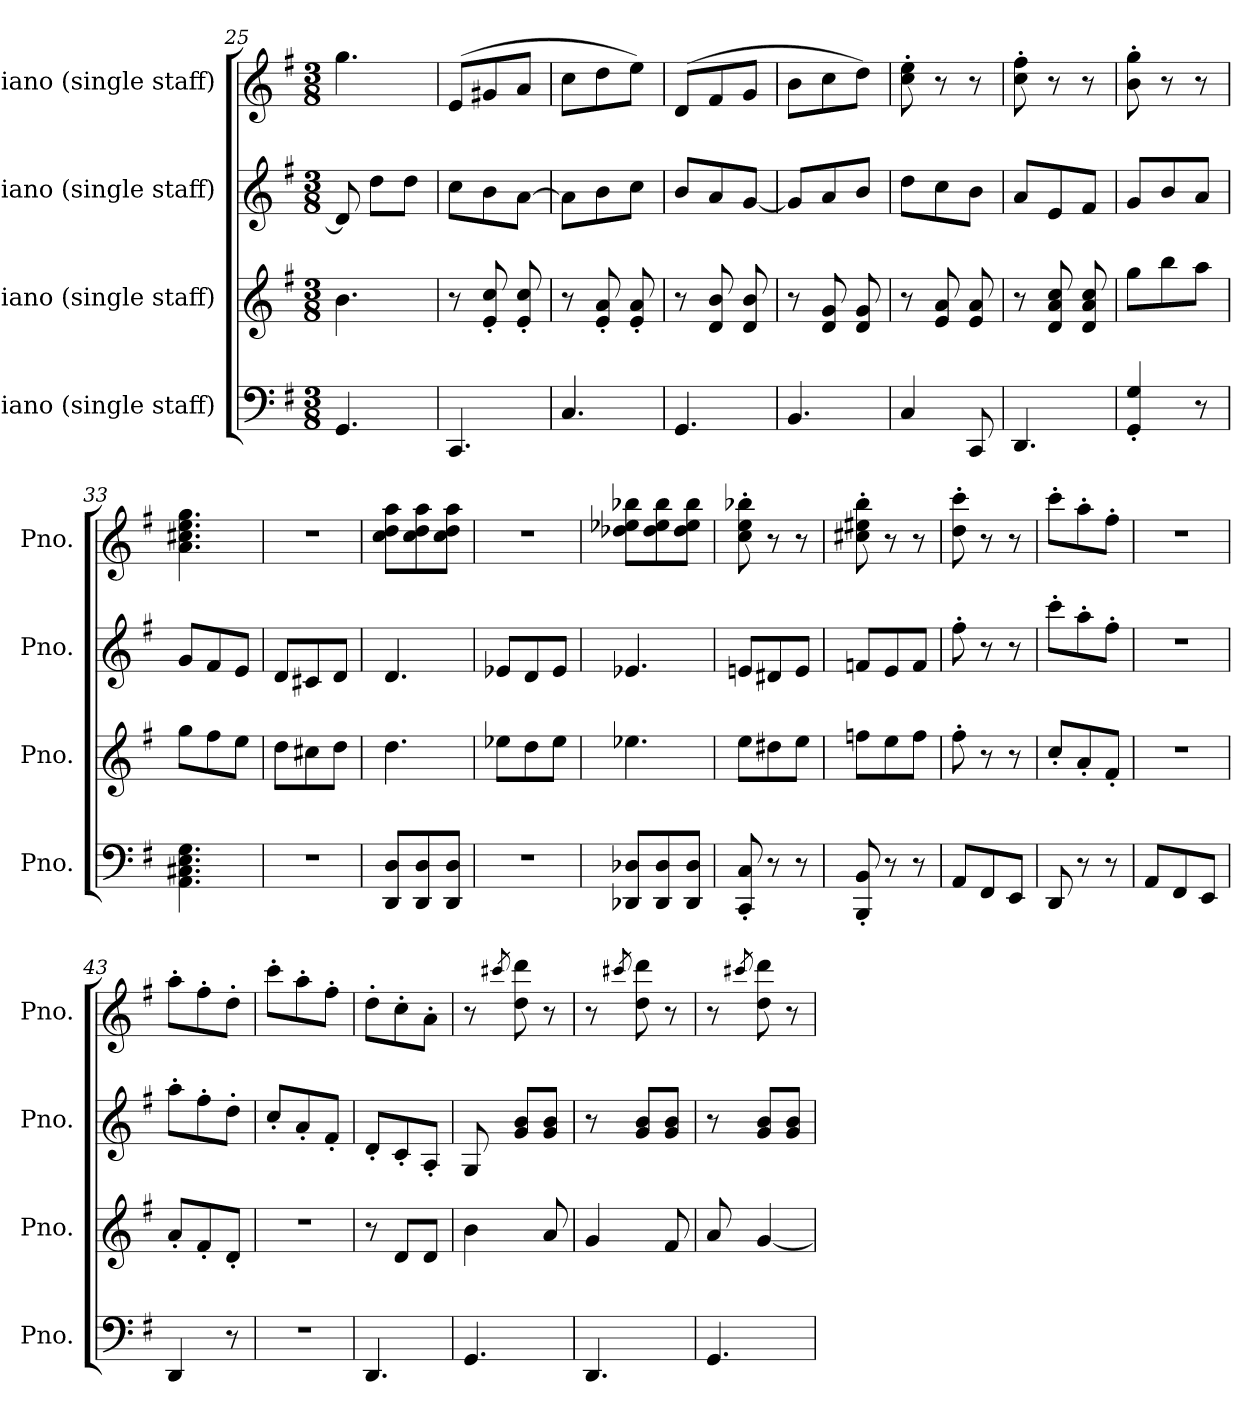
**kern	**kern	**kern	**kern
*part4	*part3	*part2	*part1
*staff4	*staff3	*staff2	*staff1
*I"Piano (single staff)	*I"Piano (single staff)	*I"Piano (single staff)	*I"Piano (single staff)
*I'Pno.	*I'Pno.	*I'Pno.	*I'Pno.
*clefF4	*clefG2	*clefG2	*clefG2
*k[f#]	*k[f#]	*k[f#]	*k[f#]
*G:	*G:	*G:	*G:
*M3/8	*M3/8	*M3/8	*M3/8
=25	=25	=25	=25
4.GG/	4.b\	8d/]	4.gg\
.	.	8dd\L	.
.	.	8dd\J	.
=26	=26	=26	=26
4.CC/	8r	8cc\L	(>8e/L
.	8e/' 8cc/'	8b\	8g#X/
.	8e/' 8cc/'	[8a\J	8a/J
=27	=27	=27	=27
4.C/	8r	8a\L]	8cc\L
.	8e/' 8a/'	8b\	8dd\
.	8e/' 8a/'	8cc\J	8ee\J)
=28	=28	=28	=28
4.GG/	8r	8b/L	(>8d/L
.	8d/ 8b/	8a/	8f#/
.	8d/ 8b/	[8g/J	8g/J
=29	=29	=29	=29
4.BB/	8r	8g/L]	8b\L
.	8d/ 8g/	8a/	8cc\
.	8d/ 8g/	8b/J	8dd\J)
=30	=30	=30	=30
4C/	8r	8dd\L	8cc\' 8ee\'
.	8e/ 8a/	8cc\	8r
8CC/	8e/ 8a/	8b\J	8r
=31	=31	=31	=31
4.DD/	8r	8a/L	8cc\' 8ff#\'
.	8d/ 8a/ 8cc/	8e/	8r
.	8d/ 8a/ 8cc/	8f#/J	8r
=32	=32	=32	=32
4GG/' 4G/'	8gg\L	8g/L	8b\' 8gg\'
.	8bb\	8b/	8r
8r	8aa\J	8a/J	8r
=33	=33	=33	=33
4.AA\ 4.C#X\ 4.E\ 4.G\	8gg\L	8g/L	4.a\ 4.cc#X\ 4.ee\ 4.gg\
.	8ff#\	8f#/	.
.	8ee\J	8e/J	.
=34	=34	=34	=34
!LO:N:vis=1	!	!	!LO:N:vis=1
4.r	8dd\L	8d/L	4.r
.	8cc#X\	8c#X/	.
.	8dd\J	8d/J	.
=35	=35	=35	=35
8DD/ 8D/L	4.dd\	4.d/	8cc\ 8dd\ 8aa\L
8DD/ 8D/	.	.	8cc\ 8dd\ 8aa\
8DD/ 8D/J	.	.	8cc\ 8dd\ 8aa\J
=36	=36	=36	=36
!LO:N:vis=1	!	!	!LO:N:vis=1
4.r	8ee-X\L	8e-X/L	4.r
.	8dd\	8d/	.
.	8ee-\J	8e-/J	.
=37	=37	=37	=37
8DD-X/ 8D-X/L	4.ee-X\	4.e-X/	8dd-X\ 8ee-X\ 8bb-X\L
8DD-/ 8D-/	.	.	8dd-\ 8ee-\ 8bb-\
8DD-/ 8D-/J	.	.	8dd-\ 8ee-\ 8bb-\J
=38	=38	=38	=38
8CC/' 8C/'	8ee\L	8en/L	8cc\' 8ee\' 8bb-X\'
8r	8dd#X\	8d#X/	8r
8r	8ee\J	8e/J	8r
=39	=39	=39	=39
8BBB/' 8BB/'	8ffn\L	8fn/L	8cc#X\' 8ee#X\' 8bb\'
8r	8ee\	8e/	8r
8r	8ff\J	8f/J	8r
=40	=40	=40	=40
8AA/L	8ff#'\	8ff#'\	8dd\' 8ccc\'
8FF#/	8r	8r	8r
8EE/J	8r	8r	8r
=41	=41	=41	=41
8DD/	8cc'/L	8ccc'\L	8ccc'\L
8r	8a'/	8aa'\	8aa'\
8r	8f#'/J	8ff#'\J	8ff#'\J
=42	=42	=42	=42
!	!LO:N:vis=1	!LO:N:vis=1	!LO:N:vis=1
8AA/L	4.r	4.r	4.r
8FF#/	.	.	.
8EE/J	.	.	.
=43	=43	=43	=43
4DD/	8a'/L	8aa'\L	8aa'\L
.	8f#'/	8ff#'\	8ff#'\
8r	8d'/J	8dd'\J	8dd'\J
=44	=44	=44	=44
!LO:N:vis=1	!LO:N:vis=1	!	!
4.r	4.r	8cc'/L	8ccc'\L
.	.	8a'/	8aa'\
.	.	8f#'/J	8ff#'\J
=45	=45	=45	=45
4.DD/	8r	8d'/L	8dd'\L
.	8d/L	8c'/	8cc'\
.	8d/J	8A'/J	8a'\J
=46	=46	=46	=46
4.GG/	4b\	8G/	8r
.	.	.	8qccc#X/
.	.	8g/ 8b/L	8dd\ 8ddd\
.	8a/	8g/ 8b/J	8r
=47	=47	=47	=47
4.DD/	4g/	8r	8r
.	.	.	8qccc#X/
.	.	8g/ 8b/L	8dd\ 8ddd\
.	8f#/	8g/ 8b/J	8r
=48	=48	=48	=48
4.GG/	8a/	8r	8r
.	.	.	8qccc#X/
.	[4g/	8g/ 8b/L	8dd\ 8ddd\
.	.	8g/ 8b/J	8r
=	=	=	=
*-	*-	*-	*-
